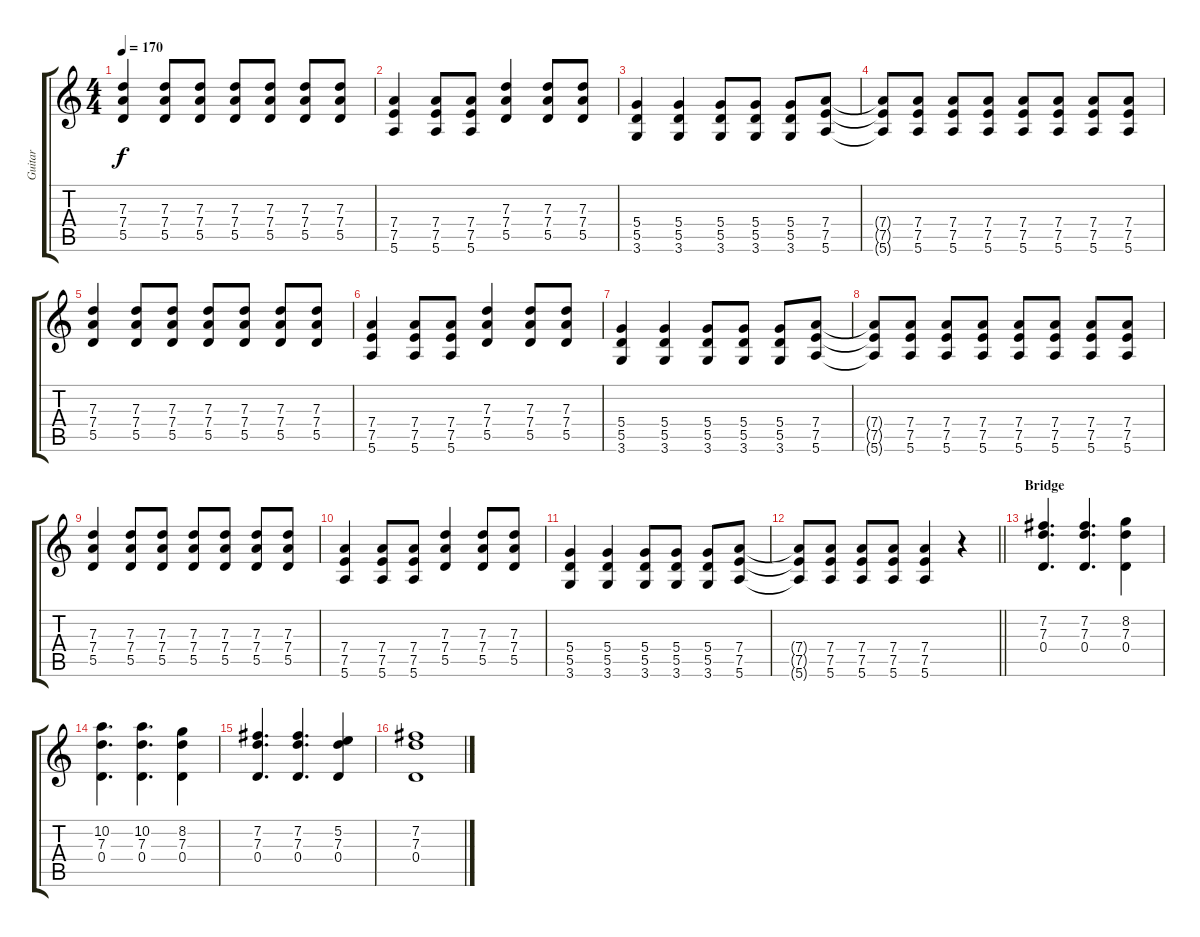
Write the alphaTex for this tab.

\track ("Guitar" "Guitar") {instrument distortionguitar}
\staff {score tabs}
\tuning (E4 B3 G3 D3 A2 E2) {hide}
\ts (4 4)
\tempo 170
\clef g2
\ks c
(7.3 7.4 5.5).4{dy f} (7.3 7.4 5.5).8 (7.3 7.4 5.5).8 (7.3 7.4 5.5).8 (7.3 7.4 5.5).8 (7.3 7.4 5.5).8 (7.3 7.4 5.5).8 |
(7.4 7.5 5.6).4 (7.4 7.5 5.6).8 (7.4 7.5 5.6).8 (7.3 7.4 5.5).4 (7.3 7.4 5.5).8 (7.3 7.4 5.5).8 |
(5.4 5.5 3.6).4 (5.4 5.5 3.6).4 (5.4 5.5 3.6).8 (5.4 5.5 3.6).8 (5.4 5.5 3.6).8 (7.4 7.5 5.6).8 |
(7.4{t} 7.5{t} 5.6{t}).8 (7.4 7.5 5.6).8 (7.4 7.5 5.6).8 (7.4 7.5 5.6).8 (7.4 7.5 5.6).8 (7.4 7.5 5.6).8 (7.4 7.5 5.6).8 (7.4 7.5 5.6).8 |
(7.3 7.4 5.5).4 (7.3 7.4 5.5).8 (7.3 7.4 5.5).8 (7.3 7.4 5.5).8 (7.3 7.4 5.5).8 (7.3 7.4 5.5).8 (7.3 7.4 5.5).8 |
(7.4 7.5 5.6).4 (7.4 7.5 5.6).8 (7.4 7.5 5.6).8 (7.3 7.4 5.5).4 (7.3 7.4 5.5).8 (7.3 7.4 5.5).8 |
(5.4 5.5 3.6).4 (5.4 5.5 3.6).4 (5.4 5.5 3.6).8 (5.4 5.5 3.6).8 (5.4 5.5 3.6).8 (7.4 7.5 5.6).8 |
(7.4{t} 7.5{t} 5.6{t}).8 (7.4 7.5 5.6).8 (7.4 7.5 5.6).8 (7.4 7.5 5.6).8 (7.4 7.5 5.6).8 (7.4 7.5 5.6).8 (7.4 7.5 5.6).8 (7.4 7.5 5.6).8 |
(7.3 7.4 5.5).4 (7.3 7.4 5.5).8 (7.3 7.4 5.5).8 (7.3 7.4 5.5).8 (7.3 7.4 5.5).8 (7.3 7.4 5.5).8 (7.3 7.4 5.5).8 |
(7.4 7.5 5.6).4 (7.4 7.5 5.6).8 (7.4 7.5 5.6).8 (7.3 7.4 5.5).4 (7.3 7.4 5.5).8 (7.3 7.4 5.5).8 |
(5.4 5.5 3.6).4 (5.4 5.5 3.6).4 (5.4 5.5 3.6).8 (5.4 5.5 3.6).8 (5.4 5.5 3.6).8 (7.4 7.5 5.6).8 |
\barLineRight lightlight
(7.4{t} 7.5{t} 5.6{t}).8 (7.4 7.5 5.6).8 (7.4 7.5 5.6).8 (7.4 7.5 5.6).8 (7.4 7.5 5.6).4 r.4 |
\section ("" "Bridge")
(7.2 7.3 0.4).4{d} (7.2 7.3 0.4).4{d} (8.2 7.3 0.4).4 |
(10.2 7.3 0.4).4{d} (10.2 7.3 0.4).4{d} (8.2 7.3 0.4).4 |
(7.2 7.3 0.4).4{d} (7.2 7.3 0.4).4{d} (5.2 7.3 0.4).4 |
(7.2 7.3 0.4).1
